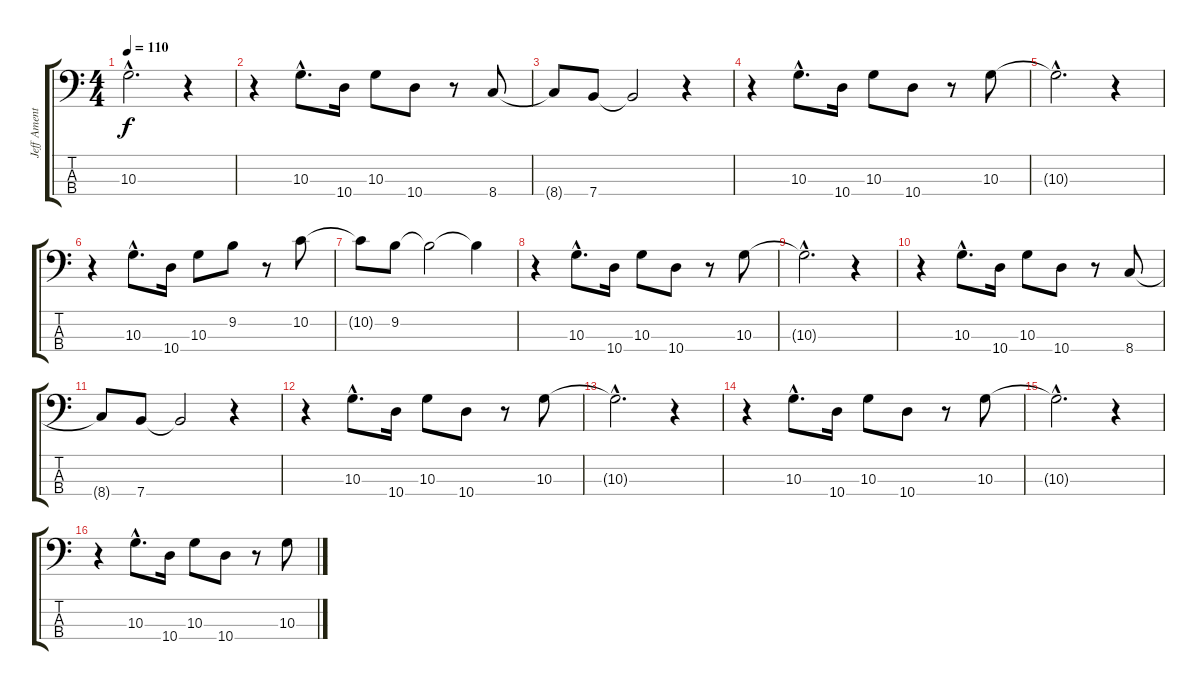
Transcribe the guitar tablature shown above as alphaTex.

\track ("Jeff Ament" "Jeff Ament") {instrument electricbassfinger}
\staff {score tabs}
\tuning (G2 D2 A1 E1) {hide}
\ts (4 4)
\tempo 110
\clef f4
\ks c
10.3{hac t}.2{d dy f} r.4 |
r.4 10.3{hac}.8{d} 10.4.16 10.3.8 10.4.8 r.8 8.4.8 |
8.4{t}.8 7.4.8 7.4{t}.2 r.4 |
r.4 10.3{hac}.8{d} 10.4.16 10.3.8 10.4.8 r.8 10.3.8 |
10.3{hac t}.2{d} r.4 |
r.4 10.3{hac}.8{d} 10.4.16 10.3.8 9.2.8 r.8 10.2.8 |
10.2{t}.8 9.2.8 9.2{t}.2 9.2{t}.4 |
r.4 10.3{hac}.8{d} 10.4.16 10.3.8 10.4.8 r.8 10.3.8 |
10.3{hac t}.2{d} r.4 |
r.4 10.3{hac}.8{d} 10.4.16 10.3.8 10.4.8 r.8 8.4.8 |
8.4{t}.8 7.4.8 7.4{t}.2 r.4 |
r.4 10.3{hac}.8{d} 10.4.16 10.3.8 10.4.8 r.8 10.3.8 |
10.3{hac t}.2{d} r.4 |
r.4 10.3{hac}.8{d} 10.4.16 10.3.8 10.4.8 r.8 10.3.8 |
10.3{hac t}.2{d} r.4 |
r.4 10.3{hac}.8{d} 10.4.16 10.3.8 10.4.8 r.8 10.3.8
